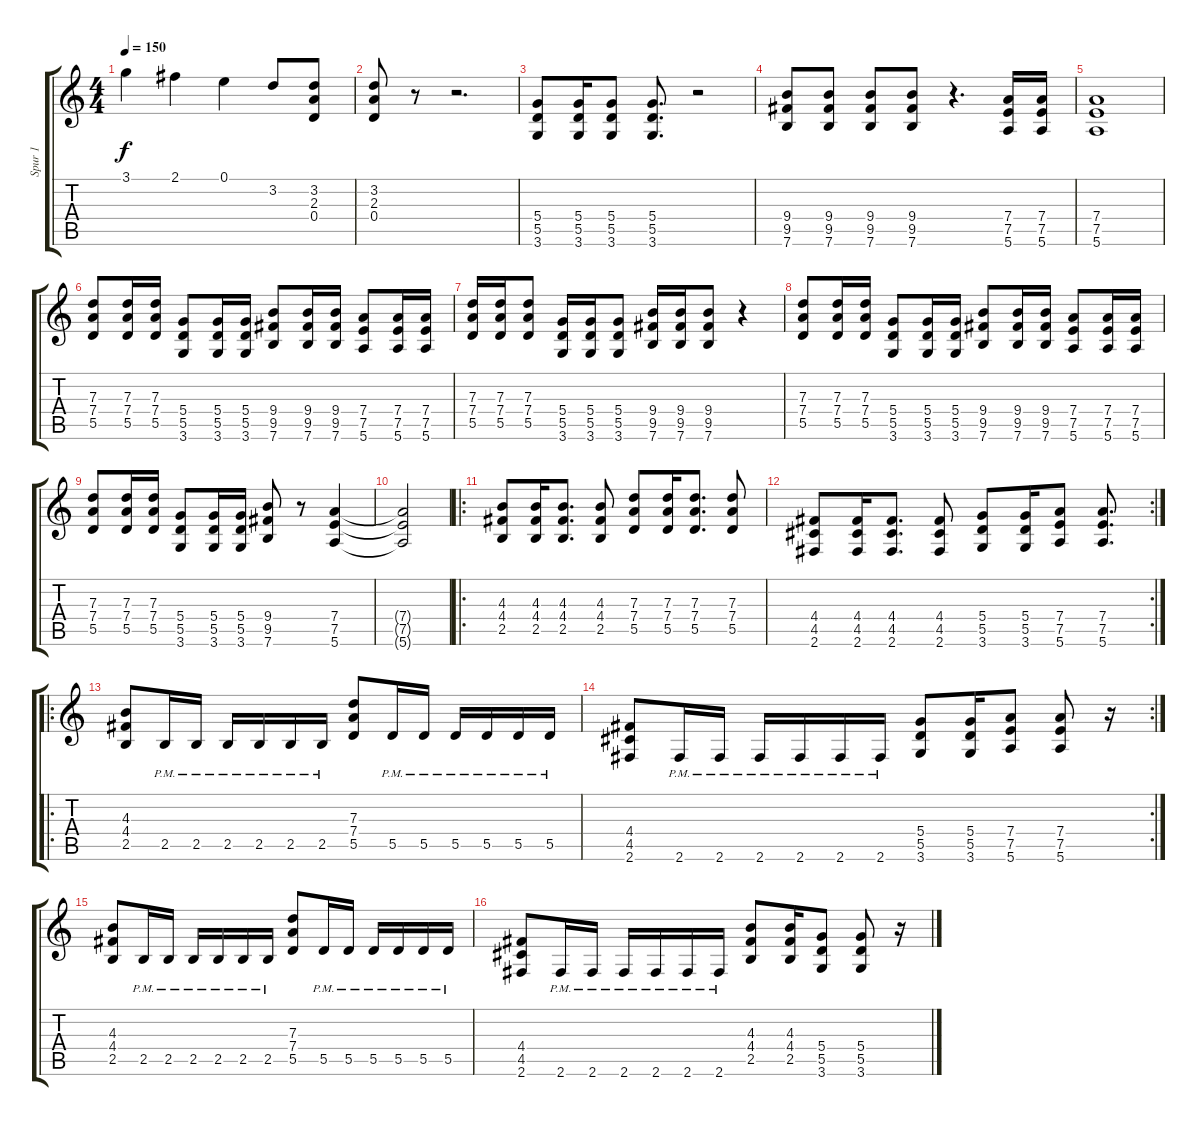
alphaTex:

\track ("Spur 1" "Spur 1") {instrument acousticguitarsteel}
\staff {score tabs}
\tuning (E4 B3 G3 D3 A2 E2) {hide}
\ts (4 4)
\tempo 150
\clef g2
\ks c
3.1.4{dy f} 2.1.4 0.1.4 3.2.8 (3.2 2.3 0.4).8 |
(3.2 2.3 0.4).8 r.8 r.2{d} |
(5.4 5.5 3.6).8 (5.4 5.5 3.6).16 (5.4 5.5 3.6).8 (5.4 5.5 3.6).8{d} r.2 |
(9.4 9.5 7.6).8 (9.4 9.5 7.6).8 (9.4 9.5 7.6).8 (9.4 9.5 7.6).8 r.4{d} (7.4 7.5 5.6).16 (7.4 7.5 5.6).16 |
(7.4 7.5 5.6).1 |
(7.3 7.4 5.5).8 (7.3 7.4 5.5).16 (7.3 7.4 5.5).16 (5.4 5.5 3.6).8 (5.4 5.5 3.6).16 (5.4 5.5 3.6).16 (9.4 9.5 7.6).8 (9.4 9.5 7.6).16 (9.4 9.5 7.6).16 (7.4 7.5 5.6).8 (7.4 7.5 5.6).16 (7.4 7.5 5.6).16 |
(7.3 7.4 5.5).16 (7.3 7.4 5.5).16 (7.3 7.4 5.5).8 (5.4 5.5 3.6).16 (5.4 5.5 3.6).16 (5.4 5.5 3.6).8 (9.4 9.5 7.6).16 (9.4 9.5 7.6).16 (9.4 9.5 7.6).8 r.4 |
(7.3 7.4 5.5).8 (7.3 7.4 5.5).16 (7.3 7.4 5.5).16 (5.4 5.5 3.6).8 (5.4 5.5 3.6).16 (5.4 5.5 3.6).16 (9.4 9.5 7.6).8 (9.4 9.5 7.6).16 (9.4 9.5 7.6).16 (7.4 7.5 5.6).8 (7.4 7.5 5.6).16 (7.4 7.5 5.6).16 |
(7.3 7.4 5.5).8 (7.3 7.4 5.5).16 (7.3 7.4 5.5).16 (5.4 5.5 3.6).8 (5.4 5.5 3.6).16 (5.4 5.5 3.6).16 (9.4 9.5 7.6).8 r.8 (7.4 7.5 5.6).4 |
(7.4{t} 7.5{t} 5.6{t}).2 |
\ro
(4.3 4.4 2.5).8 (4.3 4.4 2.5).16 (4.3 4.4 2.5).8{d} (4.3 4.4 2.5).8 (7.3 7.4 5.5).8 (7.3 7.4 5.5).16 (7.3 7.4 5.5).8{d} (7.3 7.4 5.5).8 |
\rc 2
(4.4 4.5 2.6).8 (4.4 4.5 2.6).16 (4.4 4.5 2.6).8{d} (4.4 4.5 2.6).8 (5.4 5.5 3.6).8 (5.4 5.5 3.6).16 (7.4 7.5 5.6).8 (7.4 7.5 5.6).8{d} |
\ro
(4.3 4.4 2.5).8 2.5{pm}.16 2.5{pm}.16 2.5{pm}.16 2.5{pm}.16 2.5{pm}.16 2.5{pm}.16 (7.3 7.4 5.5).8 5.5{pm}.16 5.5{pm}.16 5.5{pm}.16 5.5{pm}.16 5.5{pm}.16 5.5{pm}.16 |
\rc 2
(4.4 4.5 2.6).8 2.6{pm}.16 2.6{pm}.16 2.6{pm}.16 2.6{pm}.16 2.6{pm}.16 2.6{pm}.16 (5.4 5.5 3.6).8 (5.4 5.5 3.6).16 (7.4 7.5 5.6).8 (7.4 7.5 5.6).8 r.16 |
(4.3 4.4 2.5).8 2.5{pm}.16 2.5{pm}.16 2.5{pm}.16 2.5{pm}.16 2.5{pm}.16 2.5{pm}.16 (7.3 7.4 5.5).8 5.5{pm}.16 5.5{pm}.16 5.5{pm}.16 5.5{pm}.16 5.5{pm}.16 5.5{pm}.16 |
(4.4 4.5 2.6).8 2.6{pm}.16 2.6{pm}.16 2.6{pm}.16 2.6{pm}.16 2.6{pm}.16 2.6{pm}.16 (4.3 4.4 2.5).8 (4.3 4.4 2.5).16 (5.4 5.5 3.6).8 (5.4 5.5 3.6).8 r.16
